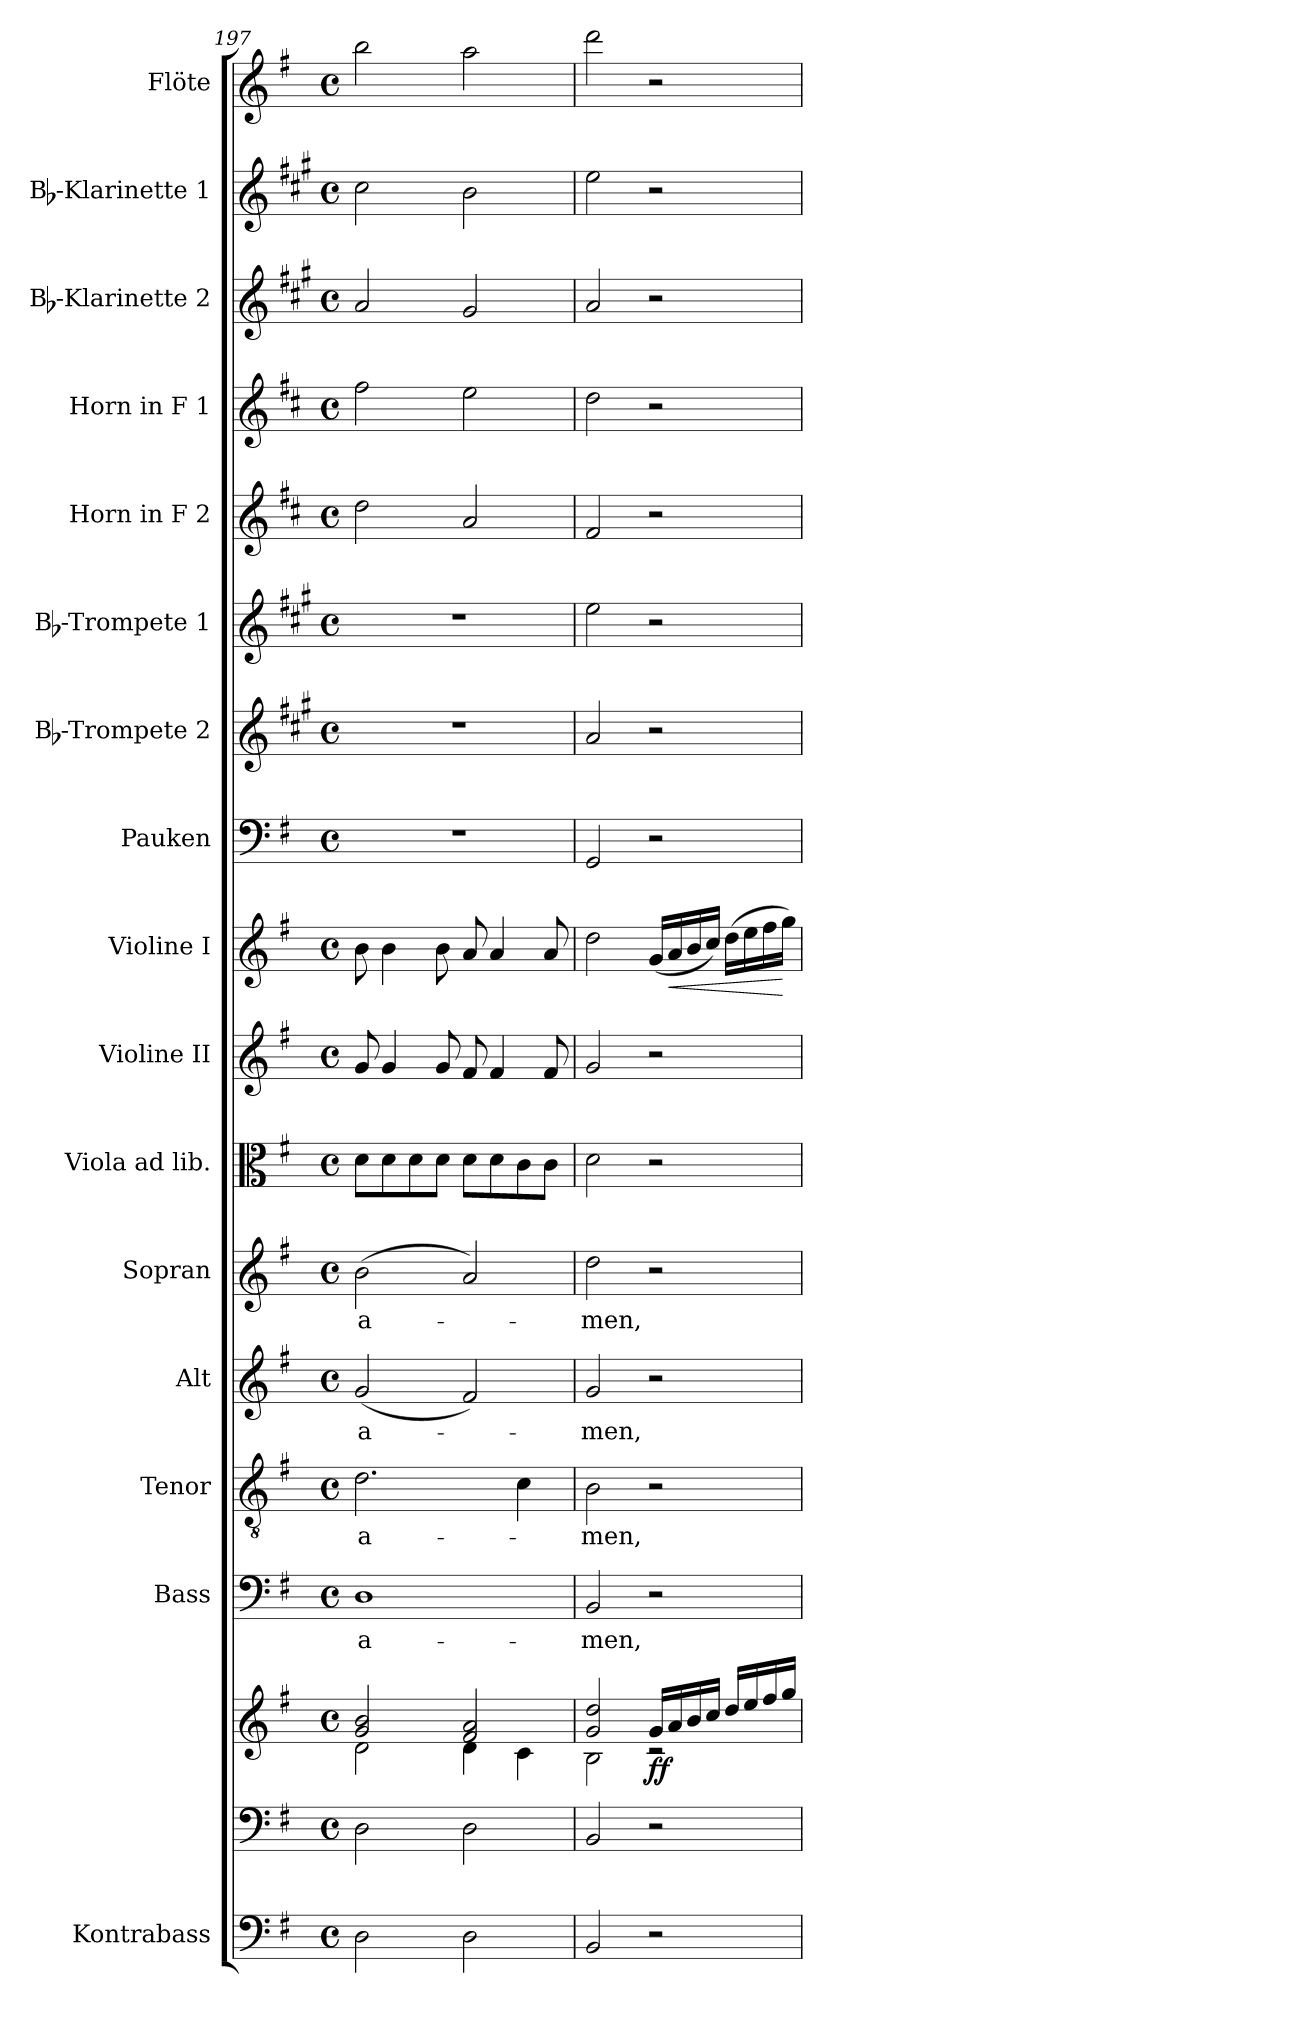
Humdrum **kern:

**kern	**kern	**kern	**dynam	**kern	**text	**kern	**text	**kern	**text	**kern	**text	**kern	**kern	**kern	**dynam	**kern	**kern	**kern	**kern	**kern	**kern	**kern	**kern
*part17	*part16	*part16	*part16	*part15	*part15	*part14	*part14	*part13	*part13	*part12	*part12	*part11	*part10	*part9	*part9	*part8	*part7	*part6	*part5	*part4	*part3	*part2	*part1
*staff18	*staff17	*staff16	*staff16/17	*staff15	*staff15	*staff14	*staff14	*staff13	*staff13	*staff12	*staff12	*staff11	*staff10	*staff9	*staff9	*staff8	*staff7	*staff6	*staff5	*staff4	*staff3	*staff2	*staff1
*I"Kontrabass	*	*	*	*I"Bass	*	*I"Tenor	*	*I"Alt	*	*I"Sopran	*	*I"Viola ad lib.	*I"Violine II	*I"Violine I	*	*I"Pauken	*I"Bb-Trompete 2	*I"Bb-Trompete 1	*I"Horn in F 2	*I"Horn in F 1	*I"Bb-Klarinette 2	*I"Bb-Klarinette 1	*I"Flöte
*I'Kb.	*	*	*	*I'B.	*	*I'T.	*	*I'A.	*	*I'S.	*	*I'Vla.	*I'Vl. II	*I'Vl. I	*	*I'Pk.	*I'Bb Trp. 2	*I'Bb Trp. 1	*	*	*I'Bb Kl. 2	*I'Bb Kl. 1	*I'Fl.
!!LO:PB:g=z
*clefF4	*clefF4	*clefG2	*	*clefF4	*	*clefGv2	*	*clefG2	*	*clefG2	*	*clefC3	*clefG2	*clefG2	*	*clefF4	*clefG2	*clefG2	*clefG2	*clefG2	*clefG2	*clefG2	*clefG2
*ITrd7c12	*	*	*	*	*	*	*	*	*	*	*	*	*	*	*	*	*ITrd1c2	*ITrd1c2	*ITrd4c7	*ITrd4c7	*ITrd1c2	*ITrd1c2	*
*k[f#]	*k[f#]	*k[f#]	*	*k[f#]	*	*k[f#]	*	*k[f#]	*	*k[f#]	*	*k[f#]	*k[f#]	*k[f#]	*	*k[f#]	*k[f#]	*k[f#]	*k[f#]	*k[f#]	*k[f#]	*k[f#]	*k[f#]
*G:	*G:	*G:	*	*G:	*	*G:	*	*G:	*	*G:	*	*G:	*G:	*G:	*	*G:	*G:	*G:	*G:	*G:	*G:	*G:	*G:
*M4/4	*M4/4	*M4/4	*	*M4/4	*	*M4/4	*	*M4/4	*	*M4/4	*	*M4/4	*M4/4	*M4/4	*	*M4/4	*M4/4	*M4/4	*M4/4	*M4/4	*M4/4	*M4/4	*M4/4
*met(c)	*met(c)	*met(c)	*	*met(c)	*	*met(c)	*	*met(c)	*	*met(c)	*	*met(c)	*met(c)	*met(c)	*	*met(c)	*met(c)	*met(c)	*met(c)	*met(c)	*met(c)	*met(c)	*met(c)
=197	=197	=197	=197	=197	=197	=197	=197	=197	=197	=197	=197	=197	=197	=197	=197	=197	=197	=197	=197	=197	=197	=197	=197
*	*	*^	*	*	*	*	*	*	*	*	*	*	*	*	*	*	*	*	*	*	*	*	*
!	!	!	!	!	!	!LO:LY:b	!	!LO:LY:b	!	!LO:LY:b	!	!LO:LY:b	!	!	!	!	!	!	!	!	!	!	!	!
2DD\	2D\	2g/ 2b/	2d\	.	1D	a-	2.d\	a-	(<2g/	a-	(>2b\	a-	8d\L	8g/	8b\	.	1r	1r	1r	2g\	2b\	2g/	2b\	2bb\
.	.	.	.	.	.	.	.	.	.	.	.	.	8d\	4g/	4b\	.	.	.	.	.	.	.	.	.
.	.	.	.	.	.	.	.	.	.	.	.	.	8d\	.	.	.	.	.	.	.	.	.	.	.
.	.	.	.	.	.	.	.	.	.	.	.	.	8d\J	8g/	8b\	.	.	.	.	.	.	.	.	.
2DD\	2D\	2f#/ 2a/	4d\	.	.	.	.	.	2f#/)	.	2a/)	.	8d\L	8f#/	8a/	.	.	.	.	2d/	2a\	2f#/	2a\	2aa\
.	.	.	.	.	.	.	.	.	.	.	.	.	8d\	4f#/	4a/	.	.	.	.	.	.	.	.	.
.	.	.	4c\	.	.	.	4c\	.	.	.	.	.	8c\	.	.	.	.	.	.	.	.	.	.	.
.	.	.	.	.	.	.	.	.	.	.	.	.	8c\J	8f#/	8a/	.	.	.	.	.	.	.	.	.
=198	=198	=198	=198	=198	=198	=198	=198	=198	=198	=198	=198	=198	=198	=198	=198	=198	=198	=198	=198	=198	=198	=198	=198	=198
!	!	!	!	!	!	!LO:LY:b	!	!LO:LY:b	!	!LO:LY:b	!	!LO:LY:b	!	!	!	!	!	!	!	!	!	!	!	!
2BBB/	2BB/	2g/ 2dd/	2B\	.	2BB/	-men,	2B\	-men,	2g/	-men,	2dd\	-men,	2d\	2g/	2dd\	.	2GG/	2g/	2dd\	2B/	2g\	2g/	2dd\	2ddd\
!	!	!	!	!LO:DY:b	!	!	!	!	!	!	!	!	!	!	!	!	!	!	!	!	!	!	!	!
2r	2r	16g/LL	2rc	ff	2r	.	2r	.	2r	.	2r	.	2r	2r	(<16g/LL	.	2r	2r	2r	2r	2r	2r	2r	2r
!	!	!	!	!	!	!	!	!	!	!	!	!	!	!	!	!LO:HP:b	!	!	!	!	!	!	!	!
.	.	16a/	.	.	.	.	.	.	.	.	.	.	.	.	16a/	<	.	.	.	.	.	.	.	.
.	.	16b/	.	.	.	.	.	.	.	.	.	.	.	.	16b/	.	.	.	.	.	.	.	.	.
.	.	16cc/JJ	.	.	.	.	.	.	.	.	.	.	.	.	16cc/JJ)	.	.	.	.	.	.	.	.	.
.	.	16dd/LL	.	.	.	.	.	.	.	.	.	.	.	.	(>16dd\LL	.	.	.	.	.	.	.	.	.
.	.	16ee/	.	.	.	.	.	.	.	.	.	.	.	.	16ee\	.	.	.	.	.	.	.	.	.
.	.	16ff#/	.	.	.	.	.	.	.	.	.	.	.	.	16ff#\	.	.	.	.	.	.	.	.	.
.	.	16gg/JJ	.	.	.	.	.	.	.	.	.	.	.	.	16gg\JJ)	[	.	.	.	.	.	.	.	.
*	*	*v	*v	*	*	*	*	*	*	*	*	*	*	*	*	*	*	*	*	*	*	*	*	*
=	=	=	=	=	=	=	=	=	=	=	=	=	=	=	=	=	=	=	=	=	=	=	=
*-	*-	*-	*-	*-	*-	*-	*-	*-	*-	*-	*-	*-	*-	*-	*-	*-	*-	*-	*-	*-	*-	*-	*-
